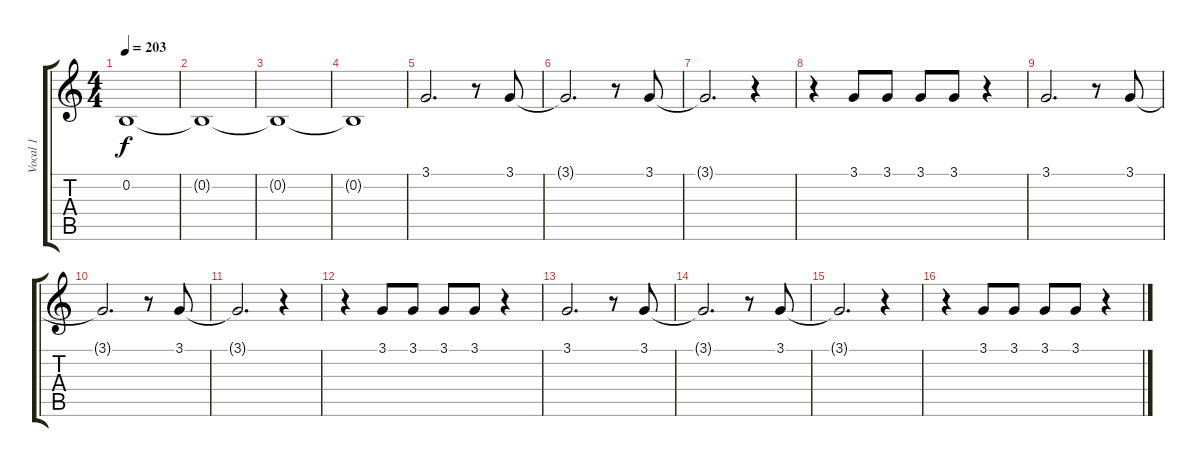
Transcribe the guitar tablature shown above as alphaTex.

\track ("Vocal 1" "Vocal 1") {instrument lead8bassandlead}
\staff {score tabs}
\tuning (E4 B3 G3 D3 A2 E2) {hide}
\ts (4 4)
\tempo 203
\clef g2
\ks c
0.2{t}.1{dy f} |
0.2{t}.1 |
0.2{t}.1 |
0.2{t}.1 |
3.1.2{d} r.8 3.1.8 |
3.1{t}.2{d} r.8 3.1.8 |
3.1{t}.2{d} r.4 |
r.4 3.1.8 3.1.8 3.1.8 3.1.8 r.4 |
3.1.2{d} r.8 3.1.8 |
3.1{t}.2{d} r.8 3.1.8 |
3.1{t}.2{d} r.4 |
r.4 3.1.8 3.1.8 3.1.8 3.1.8 r.4 |
3.1.2{d} r.8 3.1.8 |
3.1{t}.2{d} r.8 3.1.8 |
3.1{t}.2{d} r.4 |
r.4 3.1.8 3.1.8 3.1.8 3.1.8 r.4
